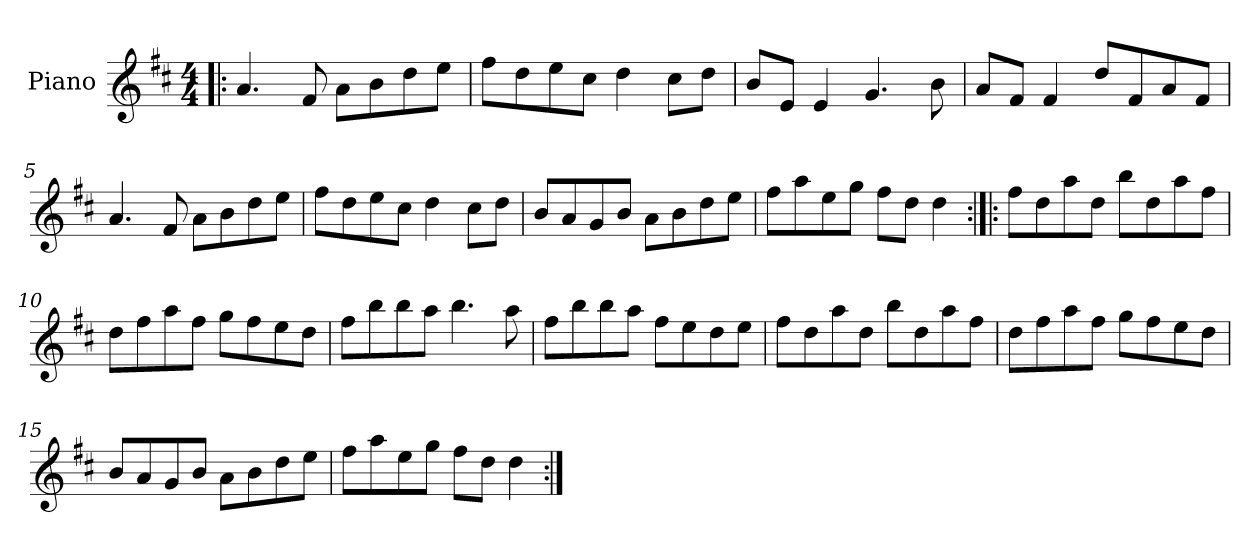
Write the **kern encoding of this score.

**kern
*part1
*staff1
*I"Piano
*I'Pno
*clefG2
*k[f#c#]
*D:
*M4/4
=1!|:
4.a/
8f#/
8a\L
8b\
8dd\
8ee\J
=2
8ff#\L
8dd\
8ee\
8cc#\J
4dd\
8cc#\L
8dd\J
=3
8b/L
8e/J
4e/
4.g/
8b\
=4
8a/L
8f#/J
4f#/
8dd/L
8f#/
8a/
8f#/J
!!LO:LB:g=z
=5
4.a/
8f#/
8a\L
8b\
8dd\
8ee\J
=6
8ff#\L
8dd\
8ee\
8cc#\J
4dd\
8cc#\L
8dd\J
=7
8b/L
8a/
8g/
8b/J
8a\L
8b\
8dd\
8ee\J
=8
8ff#\L
8aa\
8ee\
8gg\J
8ff#\L
8dd\J
4dd\
!!LO:LB:g=z
=9:|!|:
8ff#\L
8dd\
8aa\
8dd\J
8bb\L
8dd\
8aa\
8ff#\J
=10
8dd\L
8ff#\
8aa\
8ff#\J
8gg\L
8ff#\
8ee\
8dd\J
=11
8ff#\L
8bb\
8bb\
8aa\J
4.bb\
8aa\
=12
8ff#\L
8bb\
8bb\
8aa\J
8ff#\L
8ee\
8dd\
8ee\J
!!LO:LB:g=z
=13
8ff#\L
8dd\
8aa\
8dd\J
8bb\L
8dd\
8aa\
8ff#\J
=14
8dd\L
8ff#\
8aa\
8ff#\J
8gg\L
8ff#\
8ee\
8dd\J
=15
8b/L
8a/
8g/
8b/J
8a\L
8b\
8dd\
8ee\J
=16
8ff#\L
8aa\
8ee\
8gg\J
8ff#\L
8dd\J
4dd\
=:|!
*-
